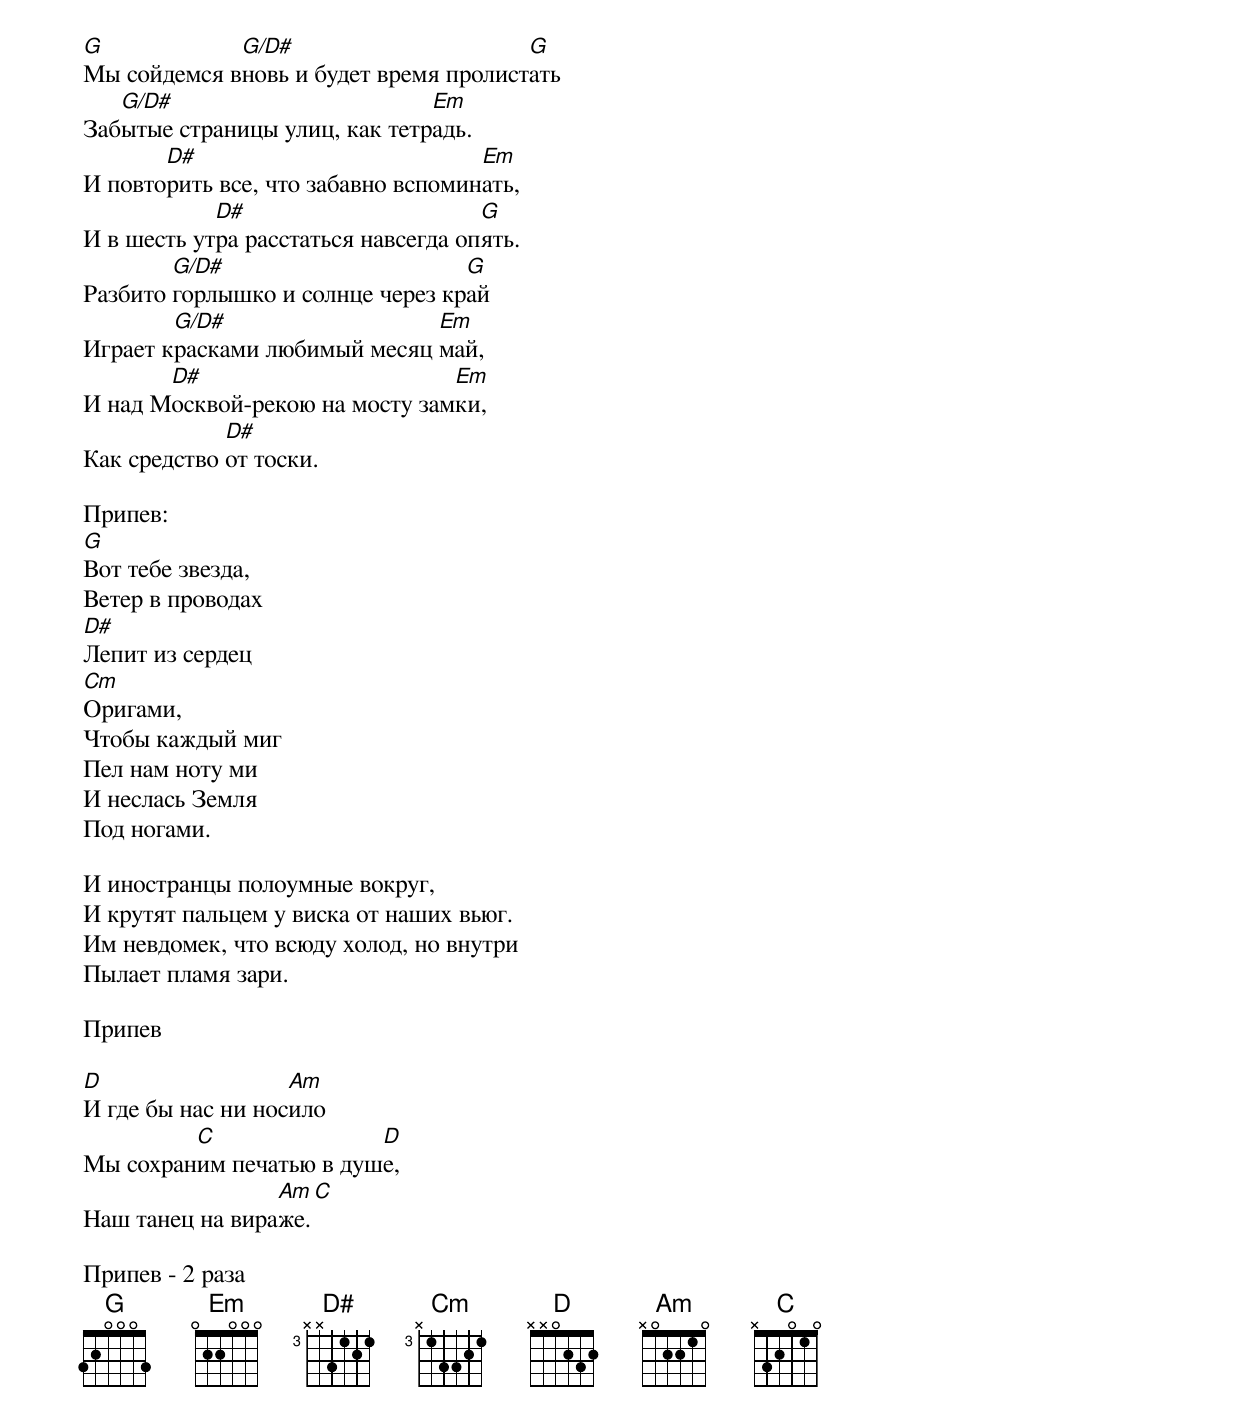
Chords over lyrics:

G            G/D#                      G
Мы сойдемся вновь и будет время пролистать
   G/D#                        Em
Забытые страницы улиц, как тетрадь.
       D#                           Em
И повторить все, что забавно вспоминать,
            D#                       G
И в шесть утра расстаться навсегда опять.
        G/D#                      G
Разбито горлышко и солнце через край
        G/D#                  Em
Играет красками любимый месяц май,
       D#                       Em
И над Москвой-рекою на мосту замки,
             D#
Как средство от тоски.

Припев:
G
Вот тебе звезда,
Ветер в проводах
D#
Лепит из сердец
Cm
Оригами,
Чтобы каждый миг
Пел нам ноту ми
И неслась Земля
Под ногами.

И иностранцы полоумные вокруг,
И крутят пальцем у виска от наших вьюг.
Им невдомек, что всюду холод, но внутри
Пылает пламя зари.

Припев

D                  Am
И где бы нас ни носило
         C               D
Мы сохраним печатью в душе,
                 Am C
Наш танец на вираже.

Припев - 2 раза
